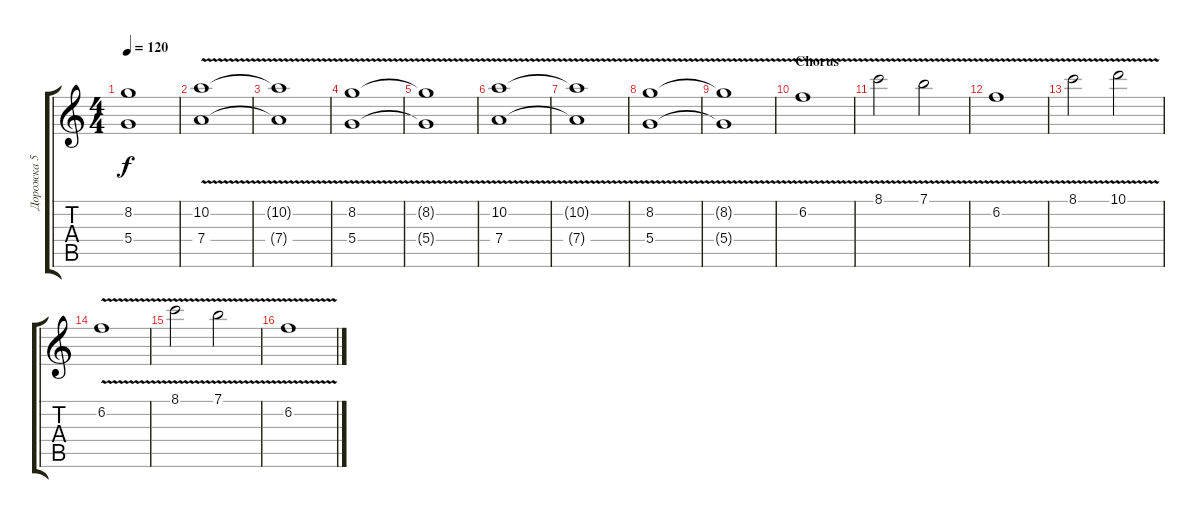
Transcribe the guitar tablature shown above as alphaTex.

\track ("Дорожка 5" "Дорожка 5") {instrument electricguitarjazz}
\staff {score tabs}
\tuning (E4 B3 G3 D3 A2 E2) {hide}
\ts (4 4)
\tempo 120
\clef g2
\ks c
(8.2{t} 5.4{t}).1{dy f} |
(10.2{v} 7.4{v}).1 |
(10.2{t} 7.4{t}).1 |
(8.2{v} 5.4{v}).1 |
(8.2{t} 5.4{t}).1 |
(10.2{v} 7.4{v}).1 |
(10.2{t} 7.4{t}).1 |
(8.2{v} 5.4{v}).1 |
(8.2{t} 5.4{t}).1 |
\section ("" "Chorus")
6.2{v}.1 |
8.1{v}.2 7.1{v}.2 |
6.2{v}.1 |
8.1{v}.2 10.1{v}.2 |
6.2{v}.1 |
8.1{v}.2 7.1{v}.2 |
6.2{v}.1
